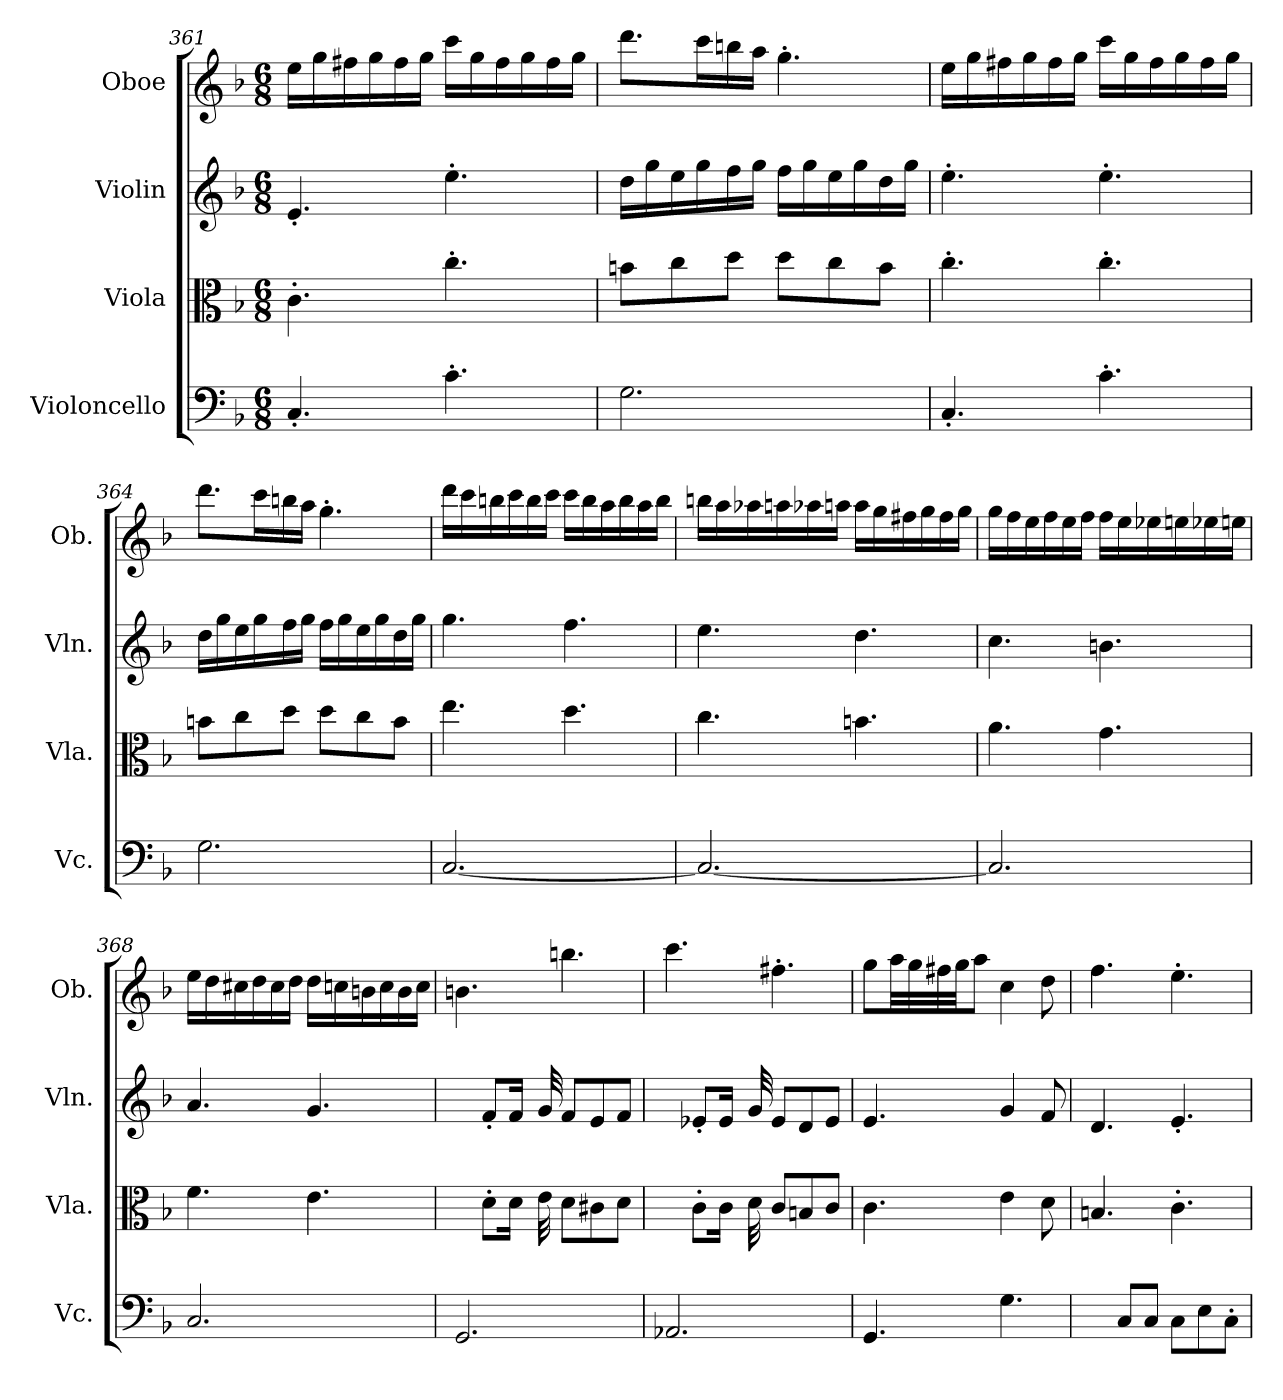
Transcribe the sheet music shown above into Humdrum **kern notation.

**kern	**kern	**kern	**kern
*part4	*part3	*part2	*part1
*staff4	*staff3	*staff2	*staff1
*I"Violoncello	*I"Viola	*I"Violin	*I"Oboe
*I'Vc.	*I'Vla.	*I'Vln.	*I'Ob.
!!LO:PB:g=z
*clefF4	*clefC3	*clefG2	*clefG2
*k[b-]	*k[b-]	*k[b-]	*k[b-]
*M6/8	*M6/8	*M6/8	*M6/8
=361	=361	=361	=361
4.C'/	4.c'\	4.e'/	16ee\LL
.	.	.	16gg\
.	.	.	16ff#X\
.	.	.	16gg\
.	.	.	16ff#\
.	.	.	16gg\JJ
4.c'\	4.cc'\	4.ee'\	16ccc\LL
.	.	.	16gg\
.	.	.	16ff#\
.	.	.	16gg\
.	.	.	16ff#\
.	.	.	16gg\JJ
=362	=362	=362	=362
2.G\	8bn\L	16dd\LL	8.ddd\L
.	.	16gg\	.
.	8cc\	16ee\	.
.	.	16gg\	16ccc\L
.	8dd\J	16ff\	16bbn\
.	.	16gg\JJ	16aa\JJ
.	8dd\L	16ff\LL	4.gg'\
.	.	16gg\	.
.	8cc\	16ee\	.
.	.	16gg\	.
.	8b\J	16dd\	.
.	.	16gg\JJ	.
=363	=363	=363	=363
4.C'/	4.cc'\	4.ee'\	16ee\LL
.	.	.	16gg\
.	.	.	16ff#X\
.	.	.	16gg\
.	.	.	16ff#\
.	.	.	16gg\JJ
4.c'\	4.cc'\	4.ee'\	16ccc\LL
.	.	.	16gg\
.	.	.	16ff#\
.	.	.	16gg\
.	.	.	16ff#\
.	.	.	16gg\JJ
!!LO:LB:g=z
=364	=364	=364	=364
2.G\	8bn\L	16dd\LL	8.ddd\L
.	.	16gg\	.
.	8cc\	16ee\	.
.	.	16gg\	16ccc\L
.	8dd\J	16ff\	16bbn\
.	.	16gg\JJ	16aa\JJ
.	8dd\L	16ff\LL	4.gg'\
.	.	16gg\	.
.	8cc\	16ee\	.
.	.	16gg\	.
.	8b\J	16dd\	.
.	.	16gg\JJ	.
=365	=365	=365	=365
[2.C/	4.ee\	4.gg\	16ddd\LL
.	.	.	16ccc\
.	.	.	16bbn\
.	.	.	16ccc\
.	.	.	16bb\
.	.	.	16ccc\JJ
.	4.dd\	4.ff\	16ccc\LL
.	.	.	16bb\
.	.	.	16aa\
.	.	.	16bb\
.	.	.	16aa\
.	.	.	16bb\JJ
!!LO:LB:g=z
=366	=366	=366	=366
2.C/_	4.cc\	4.ee\	16bbn\LL
.	.	.	16aa\
.	.	.	16aa-X\
.	.	.	16aan\
.	.	.	16aa-X\
.	.	.	16aan\JJ
.	4.bn\	4.dd\	16aa\LL
.	.	.	16gg\
.	.	.	16ff#X\
.	.	.	16gg\
.	.	.	16ff#\
.	.	.	16gg\JJ
=367	=367	=367	=367
2.C/]	4.a\	4.cc\	16gg\LL
.	.	.	16ff\
.	.	.	16ee\
.	.	.	16ff\
.	.	.	16ee\
.	.	.	16ff\JJ
.	4.g\	4.bn\	16ff\LL
.	.	.	16ee\
.	.	.	16ee-X\
.	.	.	16een\
.	.	.	16ee-X\
.	.	.	16een\JJ
=368	=368	=368	=368
2.C/	4.f\	4.a/	16ee\LL
.	.	.	16dd\
.	.	.	16cc#X\
.	.	.	16dd\
.	.	.	16cc#\
.	.	.	16dd\JJ
.	4.e\	4.g/	16dd\LL
.	.	.	16ccn\
.	.	.	16bn\
.	.	.	16cc\
.	.	.	16b\
.	.	.	16cc\JJ
!!LO:PB:g=z
=369	=369	=369	=369
2.GG/	8ryy	8ryy	4.bn\
.	8d'\L	8f'/L	.
.	16d\Jk	16f/Jk	.
.	32ryy	32ryy	.
.	32e\	32g/	.
.	8d\L	8f/L	4.bbn\
.	8c#X\	8e/	.
.	8d\J	8f/J	.
=370	=370	=370	=370
2.AA-X/	8ryy	8ryy	4.ccc\
.	8c'\L	8e-X'/L	.
.	16c\Jk	16e-/Jk	.
.	32ryy	32ryy	.
.	32d\	32g/	.
.	8c/L	8e-/L	4.ff#X'\
.	8Bn/	8d/	.
.	8c/J	8e-/J	.
=371	=371	=371	=371
4.GG/	4.c\	4.e/	8gg\L
.	.	.	32aa\LL
.	.	.	32gg\
.	.	.	32ff#X\
.	.	.	32gg\JJ
.	.	.	8aa\J
4.G\	4e\	4g/	4cc\
.	8d\	8f/	8dd\
=372	=372	=372	=372
8ryy	4.Bn/	4.d/	4.ff\
8C/L	.	.	.
8C/J	.	.	.
8C\L	4.c'\	4.e'/	4.ee'\
8E\	.	.	.
8C'\J	.	.	.
=	=	=	=
*-	*-	*-	*-
